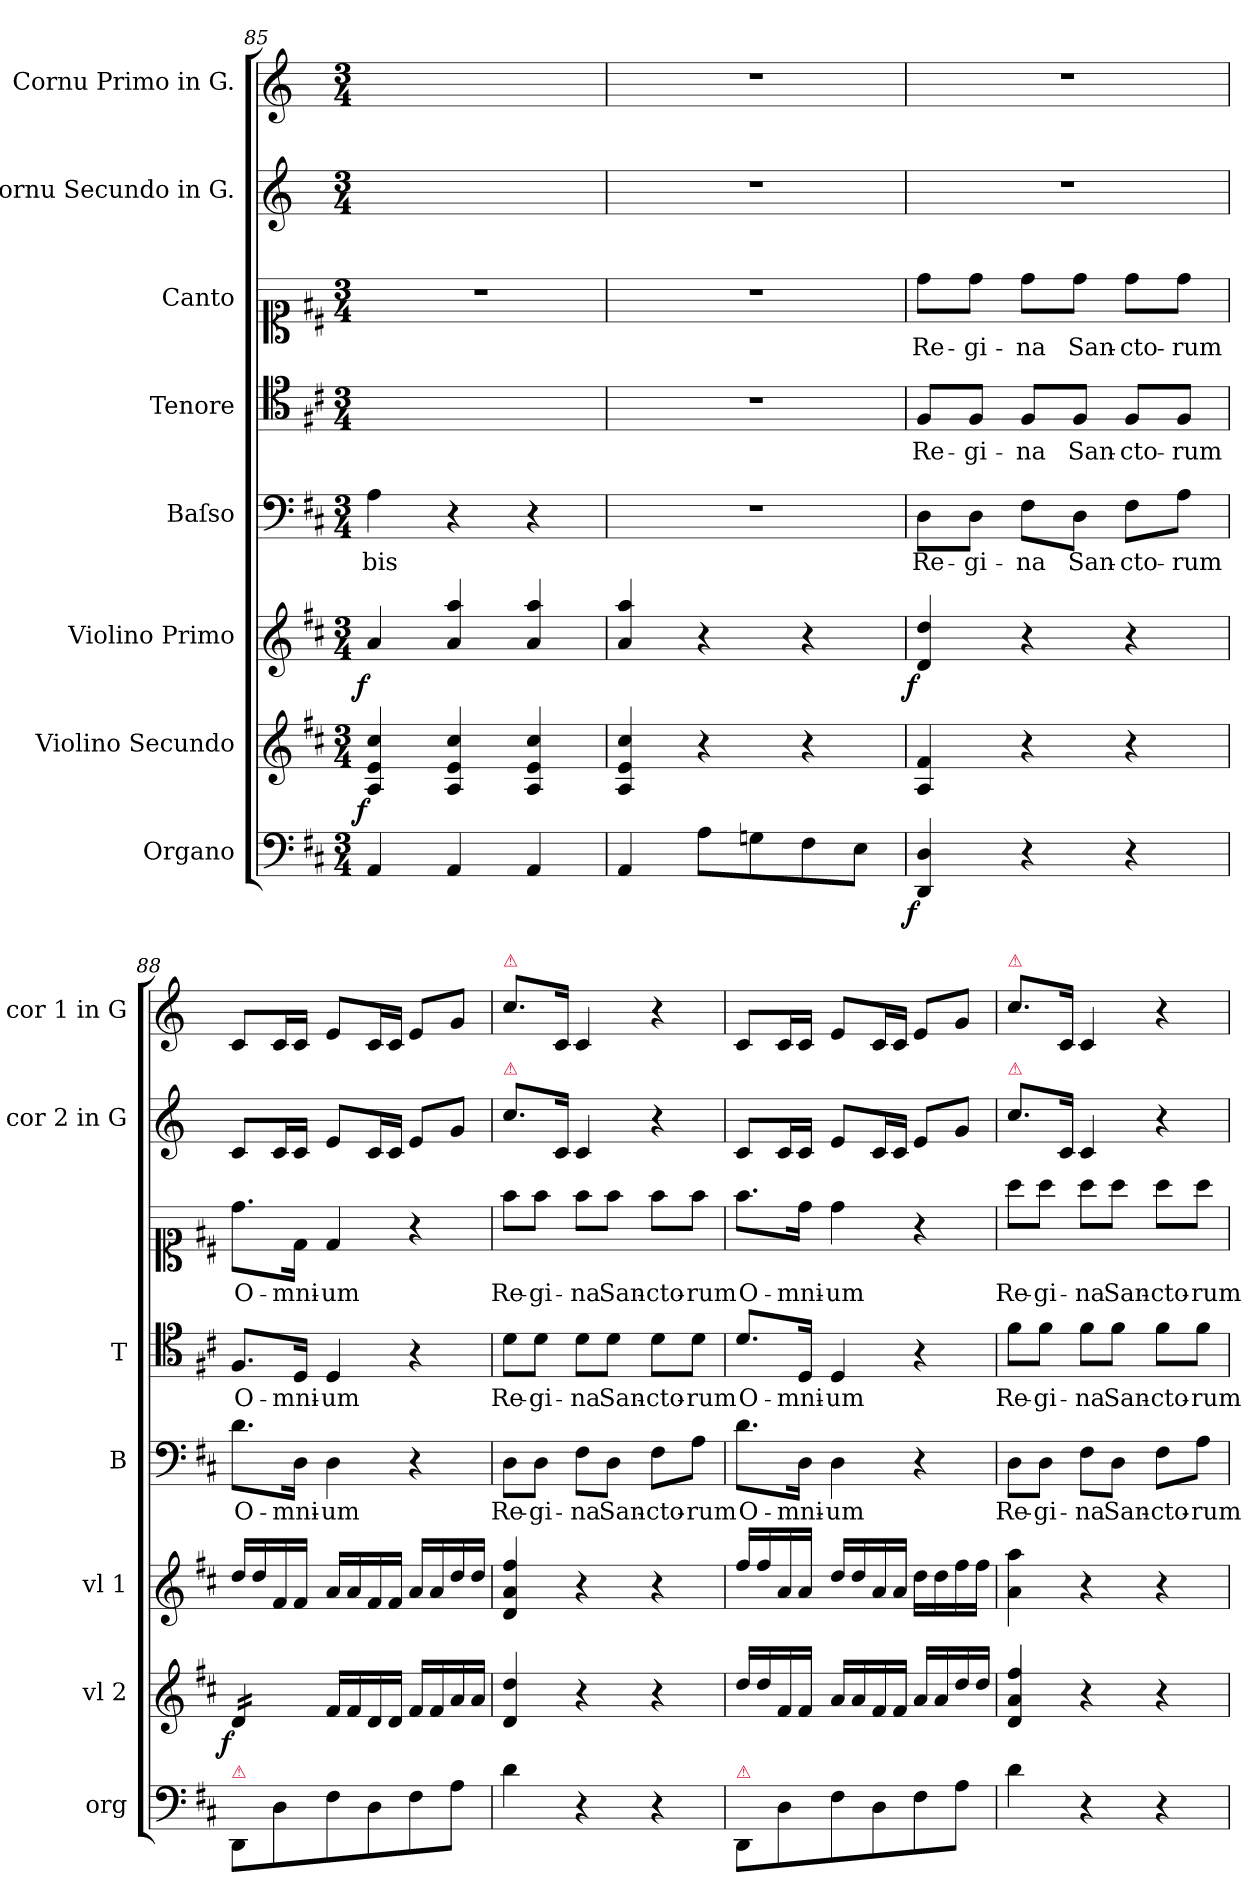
**kern	**dynam	**kern	**dynam	**kern	**dynam	**kern	**text	**kern	**text	**kern	**text	**kern	**kern
*part8	*part8	*part7	*part7	*part6	*part6	*part5	*part5	*part4	*part4	*part3	*part3	*part2	*part1
*staff8	*staff8	*staff7	*staff7	*staff6	*staff6	*staff5	*staff5	*staff4	*staff4	*staff3	*staff3	*staff2	*staff1
*I"Organo	*	*I"Violino Secundo	*	*I"Violino Primo	*	*I"Baſso	*	*I"Tenore	*	*I"Canto	*	*I"Cornu Secundo in G.	*I"Cornu Primo in G.
*I'org	*	*I'vl 2	*	*I'vl 1	*	*I'B	*	*I'T	*	*	*	*I'cor 2 in G	*I'cor 1 in G
*clefF4	*	*clefG2	*	*clefG2	*	*clefF4	*	*clefC4	*	*clefC1	*	*clefG2	*clefG2
*	*	*	*	*	*	*	*	*	*	*	*	*ITrd6c10	*ITrd6c10
*k[f#c#]	*	*k[f#c#]	*	*k[f#c#]	*	*k[f#c#]	*	*k[f#c#]	*	*k[f#c#]	*	*k[f#c#]	*k[f#c#]
*D:	*	*D:	*	*D:	*	*D:	*	*D:	*	*D:	*	*D:	*D:
*M3/4	*	*M3/4	*	*M3/4	*	*M3/4	*	*M3/4	*	*M3/4	*	*M3/4	*M3/4
=85	=85	=85	=85	=85	=85	=85	=85	=85	=85	=85	=85	=85	=85
!	!	!	!LO:DY:rj	!	!LO:DY:b:rj	!	!	!	!	!	!	!	!
4AA/	.	4A/ 4e/ 4cc#/	f	4a/	f	4A\	-bis	4A\yy	-bis	2.r	.	2.ryy	2.ryy
4AA/	.	4A/ 4e/ 4cc#/	.	4a/ 4aa/	.	4r	.	4ryy	.	.	.	.	.
4AA/	.	4A/ 4e/ 4cc#/	.	4a/ 4aa/	.	4r	.	4ryy	.	.	.	.	.
=86	=86	=86	=86	=86	=86	=86	=86	=86	=86	=86	=86	=86	=86
4AA/	.	4A/ 4e/ 4cc#/	.	4a/ 4aa/	.	2.r	.	2.r	.	2.r	.	2.r	2.r
8A\L	.	4r	.	4r	.	.	.	.	.	.	.	.	.
8Gn\	.	.	.	.	.	.	.	.	.	.	.	.	.
8F#\	.	4r	.	4r	.	.	.	.	.	.	.	.	.
8E\J	.	.	.	.	.	.	.	.	.	.	.	.	.
=87	=87	=87	=87	=87	=87	=87	=87	=87	=87	=87	=87	=87	=87
!	!LO:DY:rj	!	!	!	!LO:DY:b:rj	!	!	!	!	!	!	!	!
4DD/ 4D/	f	4A/ 4f#/	.	4d/ 4dd/	f	8D\L	Re-	8F#/L	Re-	8dd\L	Re-	2.r	2.r
.	.	.	.	.	.	8D\J	-gi-	8F#/J	-gi-	8dd\J	-gi-	.	.
4r	.	4r	.	4r	.	8F#\L	-na	8F#/L	-na	8dd\L	-na	.	.
.	.	.	.	.	.	8D\J	San-	8F#/J	San-	8dd\J	San-	.	.
4r	.	4r	.	4r	.	8F#\L	-cto-	8F#/L	-cto-	8dd\L	-cto-	.	.
.	.	.	.	.	.	8A\J	-rum	8F#/J	-rum	8dd\J	-rum	.	.
=88	=88	=88	=88	=88	=88	=88	=88	=88	=88	=88	=88	=88	=88
!LO:TX:a:color=crimson:t=⚠	!	!	!	!	!	!	!	!	!	!	!	!	!
!	!	!	!LO:DY:rj	!	!	!	!	!	!	!	!	!	!
*	*	*tremolo	*	*	*	*	*	*	*	*	*	*	*
8DD/L	.	16d/LL	f	16dd/LL	.	8.d\L	O-	8.F#/L	O-	8.dd\L	O-	8D/L	8D/L
.	.	16d/	.	16dd/	.	.	.	.	.	.	.	.	.
8D\	.	16d/	.	16f#/	.	.	.	.	.	.	.	16D/L	16D/L
.	.	16d/JJ	.	16f#/JJ	.	16D\Jk	-mni-	16D/Jk	-mni-	16d\Jk	-mni-	16D/JJ	16D/JJ
*	*	*Xtremolo	*	*	*	*	*	*	*	*	*	*	*
8F#\	.	16f#/LL	.	16a/LL	.	4D\	-um	4D/	-um	4d/	-um	8F#/L	8F#/L
.	.	16f#/	.	16a/	.	.	.	.	.	.	.	.	.
8D\	.	16d/	.	16f#/	.	.	.	.	.	.	.	16D/L	16D/L
.	.	16d/JJ	.	16f#/JJ	.	.	.	.	.	.	.	16D/JJ	16D/JJ
8F#\	.	16f#/LL	.	16a/LL	.	4r	.	4r	.	4r	.	8F#/L	8F#/L
.	.	16f#/	.	16a/	.	.	.	.	.	.	.	.	.
8A\J	.	16a/	.	16dd/	.	.	.	.	.	.	.	8A/J	8A/J
.	.	16a/JJ	.	16dd/JJ	.	.	.	.	.	.	.	.	.
=89	=89	=89	=89	=89	=89	=89	=89	=89	=89	=89	=89	=89	=89
!	!	!	!	!	!	!	!	!	!	!	!	!	!LO:TX:a:color=crimson:t=⚠
!	!	!	!	!	!	!	!	!	!	!	!	!LO:TX:a:color=crimson:t=⚠	!
!	!	!	!	!	!	!	!LO:LY:i	!	!LO:LY:i	!	!LO:LY:i	!	!
4d\	.	4d/ 4dd/	.	4d/ 4a/ 4ff#/	.	8D\L	Re-	8d\L	Re-	8ff#\L	Re-	8.d\L	8.d\L
!	!	!	!	!	!	!	!LO:LY:i	!	!LO:LY:i	!	!LO:LY:i	!	!
.	.	.	.	.	.	8D\J	-gi-	8d\J	-gi-	8ff#\J	-gi-	.	.
.	.	.	.	.	.	.	.	.	.	.	.	16D/Jk	16D/Jk
!	!	!	!	!	!	!	!LO:LY:i	!	!LO:LY:i	!	!LO:LY:i	!	!
4r	.	4r	.	4r	.	8F#\L	-na	8d\L	-na	8ff#\L	-na	4D/	4D/
!	!	!	!	!	!	!	!LO:LY:i	!	!LO:LY:i	!	!LO:LY:i	!	!
.	.	.	.	.	.	8D\J	San-	8d\J	San-	8ff#\J	San-	.	.
!	!	!	!	!	!	!	!LO:LY:i	!	!LO:LY:i	!	!LO:LY:i	!	!
4r	.	4r	.	4r	.	8F#\L	-cto-	8d\L	-cto-	8ff#\L	-cto-	4r	4r
!	!	!	!	!	!	!	!LO:LY:i	!	!LO:LY:i	!	!LO:LY:i	!	!
.	.	.	.	.	.	8A\J	-rum	8d\J	-rum	8ff#\J	-rum	.	.
=90	=90	=90	=90	=90	=90	=90	=90	=90	=90	=90	=90	=90	=90
!LO:TX:a:color=crimson:t=⚠	!	!	!	!	!	!	!	!	!	!	!	!	!
!	!	!	!	!	!	!	!LO:LY:i	!	!LO:LY:i	!	!LO:LY:i	!	!
8DD/L	.	16dd/LL	.	16ff#/LL	.	8.d\L	O-	8.d/L	O-	8.ff#\L	O-	8D/L	8D/L
.	.	16dd/	.	16ff#/	.	.	.	.	.	.	.	.	.
8D\	.	16f#/	.	16a/	.	.	.	.	.	.	.	16D/L	16D/L
!	!	!	!	!	!	!	!LO:LY:i	!	!LO:LY:i	!	!LO:LY:i	!	!
.	.	16f#/JJ	.	16a/JJ	.	16D\Jk	-mni-	16D/Jk	-mni-	16dd\Jk	-mni-	16D/JJ	16D/JJ
!	!	!	!	!	!	!	!LO:LY:i	!	!LO:LY:i	!	!LO:LY:i	!	!
8F#\	.	16a/LL	.	16dd/LL	.	4D\	-um	4D/	-um	4dd\	-um	8F#/L	8F#/L
.	.	16a/	.	16dd/	.	.	.	.	.	.	.	.	.
8D\	.	16f#/	.	16a/	.	.	.	.	.	.	.	16D/L	16D/L
.	.	16f#/JJ	.	16a/JJ	.	.	.	.	.	.	.	16D/JJ	16D/JJ
8F#\	.	16a/LL	.	16dd\LL	.	4r	.	4r	.	4r	.	8F#/L	8F#/L
.	.	16a/	.	16dd\	.	.	.	.	.	.	.	.	.
8A\J	.	16dd/	.	16ff#\	.	.	.	.	.	.	.	8A/J	8A/J
.	.	16dd/JJ	.	16ff#\JJ	.	.	.	.	.	.	.	.	.
=91	=91	=91	=91	=91	=91	=91	=91	=91	=91	=91	=91	=91	=91
!	!	!	!	!	!	!	!	!	!	!	!	!	!LO:TX:a:color=crimson:t=⚠
!	!	!	!	!	!	!	!	!	!	!	!	!LO:TX:a:color=crimson:t=⚠	!
!	!	!	!	!	!	!	!LO:LY:i	!	!LO:LY:i	!	!LO:LY:i	!	!
4d\	.	4d/ 4a/ 4ff#/	.	4a\ 4aa\	.	8D\L	Re-	8f#\L	Re-	8aa\L	Re-	8.d\L	8.d\L
!	!	!	!	!	!	!	!LO:LY:i	!	!LO:LY:i	!	!LO:LY:i	!	!
.	.	.	.	.	.	8D\J	-gi-	8f#\J	-gi-	8aa\J	-gi-	.	.
.	.	.	.	.	.	.	.	.	.	.	.	16D/Jk	16D/Jk
!	!	!	!	!	!	!	!LO:LY:i	!	!LO:LY:i	!	!LO:LY:i	!	!
4r	.	4r	.	4r	.	8F#\L	-na	8f#\L	-na	8aa\L	-na	4D/	4D/
!	!	!	!	!	!	!	!LO:LY:i	!	!LO:LY:i	!	!LO:LY:i	!	!
.	.	.	.	.	.	8D\J	San-	8f#\J	San-	8aa\J	San-	.	.
!	!	!	!	!	!	!	!LO:LY:i	!	!LO:LY:i	!	!LO:LY:i	!	!
4r	.	4r	.	4r	.	8F#\L	-cto-	8f#\L	-cto-	8aa\L	-cto-	4r	4r
!	!	!	!	!	!	!	!LO:LY:i	!	!LO:LY:i	!	!LO:LY:i	!	!
.	.	.	.	.	.	8A\J	-rum	8f#\J	-rum	8aa\J	-rum	.	.
=	=	=	=	=	=	=	=	=	=	=	=	=	=
*-	*-	*-	*-	*-	*-	*-	*-	*-	*-	*-	*-	*-	*-
